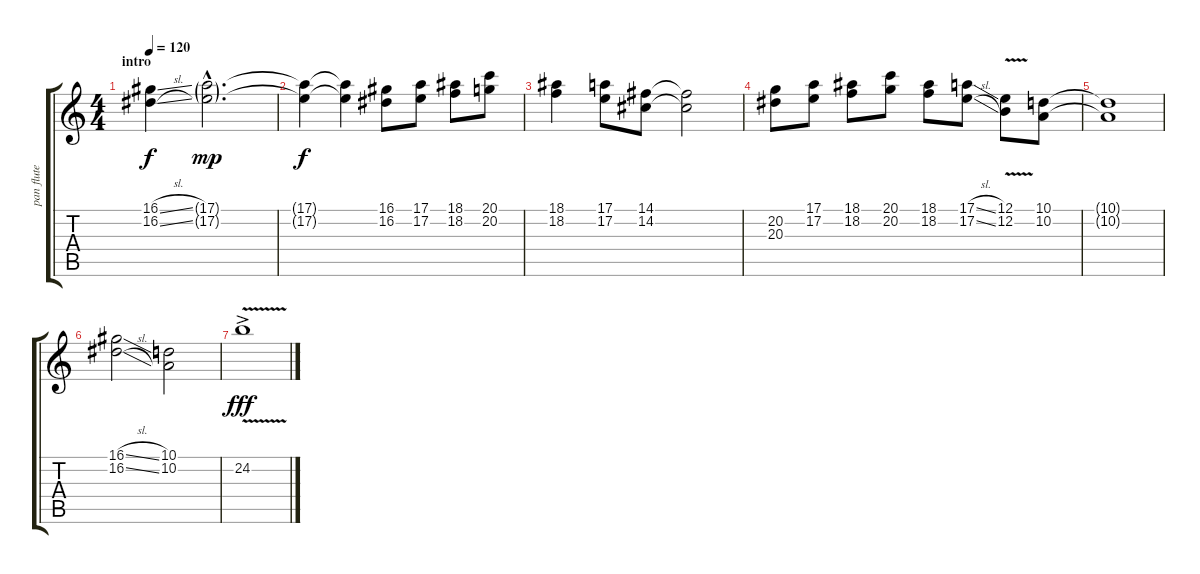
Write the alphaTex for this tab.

\track ("pan flute" "pan flute") {instrument blownbottle}
\staff {score tabs}
\tuning (E4 B3 G3 D3 A2 E2) {hide}
\ts (4 4)
\section ("" "intro")
\tempo 120
\clef g2
\ks c
(16.1{sl} 16.2{sl}).4{dy f instrument panflute} (17.1{g hac} 17.2{g hac}).2{d dy mp} |
(17.1{t} 17.2{t}).4{dy f} (17.1{t} 17.2{t}).4 (16.1 16.2).8 (17.1 17.2).8 (18.1 18.2).8 (20.1 20.2).8 |
(18.1 18.2).4 (17.1 17.2).8 (14.1 14.2).8 (14.1{t} 14.2{t}).2 |
(20.2 20.3).8 (17.1 17.2).8 (18.1 18.2).8 (20.1 20.2).8 (18.1 18.2).8 (17.1{sl} 17.2{sl}).8 (12.1{v} 12.2).8 (10.1 10.2).8 |
(10.1{t} 10.2{t}).1 |
(16.1{sl} 16.2{sl}).2 (10.1 10.2).2 |
24.2{v ac}.1{dy fff}
